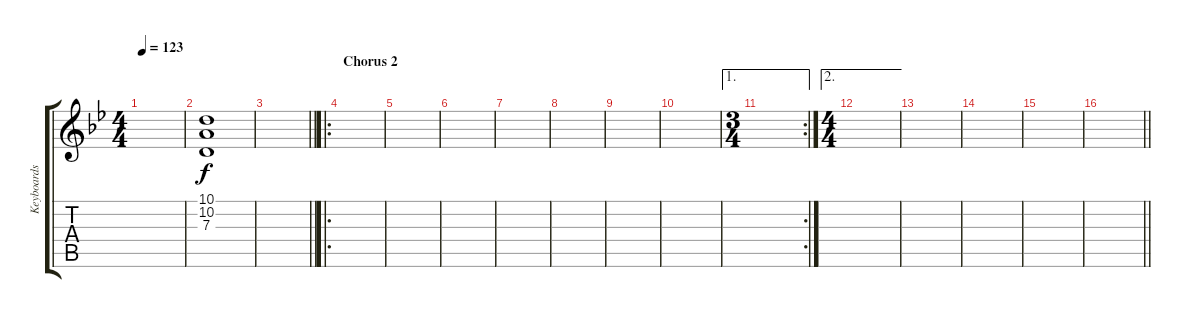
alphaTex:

\track ("Keyboards" "Keyboards") {instrument pad1newage}
\staff {score tabs}
\tuning (E4 B3 G3 D3 A2 E2) {hide}
\ts (4 4)
\tempo 123
\clef g2
\ks bb
|
(10.1 10.2 7.3).1 |
\barLineRight lightlight
|
\ro
\section ("" "Chorus 2")
|
|
|
|
|
|
|
\ae 1
\rc 2
\ts (3 4)
|
\ae 2
\ts (4 4)
|
|
|
|
\barLineRight lightlight
